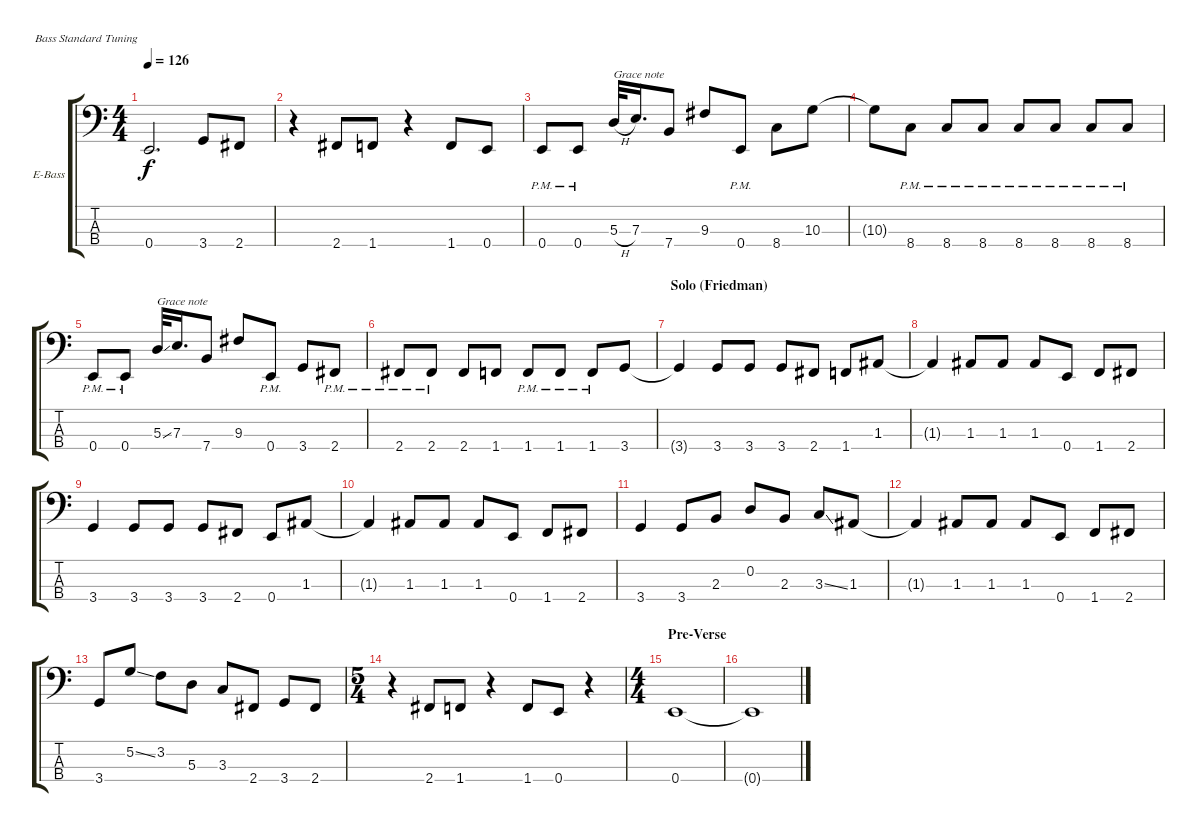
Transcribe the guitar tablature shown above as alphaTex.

\bracketExtendMode groupsimilarinstruments
\firstSystemTrackNameOrientation horizontal
\otherSystemsTrackNameOrientation horizontal
\track ("D. Ellefson" "E-Bass") {instrument electricbasspick}
\staff {score tabs}
\tuning (G2 D2 A1 E1)
\ts (4 4)
\tempo 126
\clef f4
\ks c
0.4.2{d dy f} 3.4.8 2.4.8 |
r.4 2.4.8 1.4.8 r.4 1.4.8 0.4.8 |
0.4{pm}.8 0.4{pm}.8 5.3{h}.32{txt "Grace note"} 7.3.16{d} 7.4.8 9.3.8 0.4{pm}.8 8.4.8 10.3.8 |
10.3{t}.8 8.4{pm}.8 8.4{pm}.8 8.4{pm}.8 8.4{pm}.8 8.4{pm}.8 8.4{pm}.8 8.4{pm}.8 |
0.4{pm}.8 0.4{pm}.8 5.3{ss}.32{txt "Grace note"} 7.3.16{d} 7.4.8 9.3.8 0.4{pm}.8 3.4.8 2.4{pm}.8 |
2.4{pm}.8 2.4{pm}.8 2.4.8 1.4.8 1.4{pm}.8 1.4{pm}.8 1.4{pm}.8 3.4.8 |
\section ("" "Solo (Friedman)")
3.4{t}.4 3.4.8 3.4.8 3.4.8 2.4.8 1.4.8 1.3.8 |
1.3{t}.4 1.3.8 1.3.8 1.3.8 0.4.8 1.4.8 2.4.8 |
3.4.4 3.4.8 3.4.8 3.4.8 2.4.8 0.4.8 1.3.8 |
1.3{t}.4 1.3.8 1.3.8 1.3.8 0.4.8 1.4.8 2.4.8 |
3.4.4 3.4.8 2.3.8 0.2.8 2.3.8 3.3{ss}.8 1.3.8 |
1.3{t}.4 1.3.8 1.3.8 1.3.8 0.4.8 1.4.8 2.4.8 |
3.4.8 5.2{ss}.8 3.2.8 5.3.8 3.3.8 2.4.8 3.4.8 2.4.8 |
\ts (5 4)
\beaming (8 4 2 2 2)
r.4 2.4.8 1.4.8 r.4 1.4.8 0.4.8 r.4 |
\ts (4 4)
\beaming (8 2 2 2 2)
\section ("" "Pre-Verse")
0.4.1 |
0.4{t}.1
